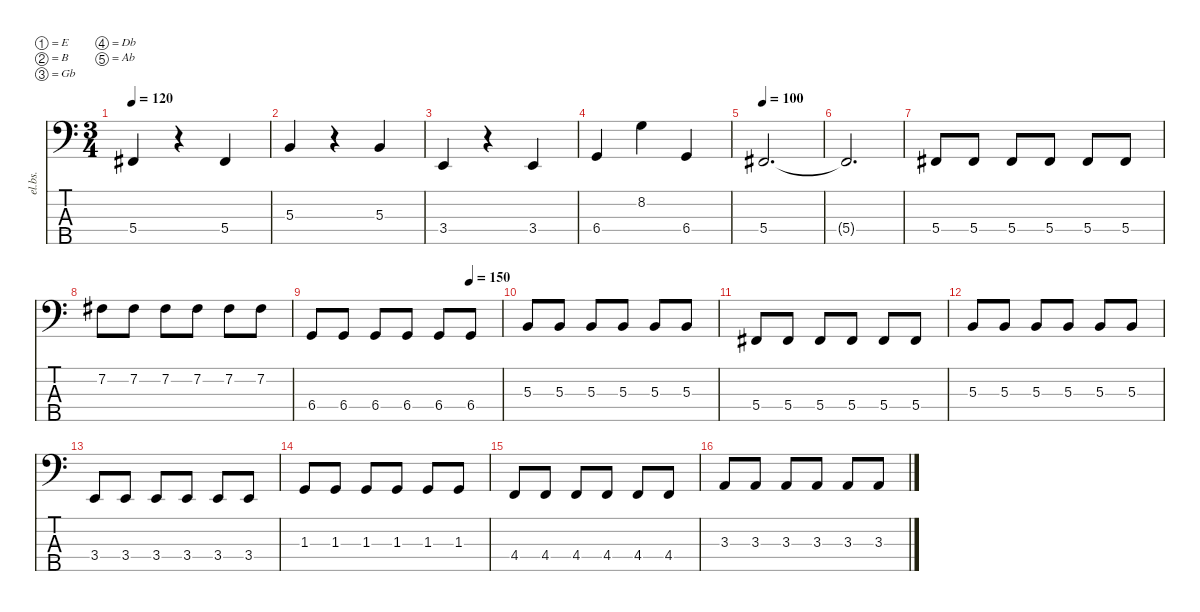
\defaultSystemsLayout 4
\hideDynamics
\bracketExtendMode nobrackets
\otherSystemsTrackNameOrientation horizontal
\track ("D. Briggs Bass" "el.bs.") {instrument electricbassfinger}
\staff {score tabs}
\tuning (E2 B1 Gb1 Db1 Ab0)
\ts (3 4)
\tempo 120
\clef f4
\ks c
5.4{acc #}.4{dy f beam Up} r.4{beam Up} 5.4{acc #}.4{beam Up} |
5.3.4{beam Up} r.4{beam Up} 5.3.4{beam Up} |
3.4.4{beam Up} r.4{beam Up} 3.4.4{beam Up} |
6.4.4{beam Up} 8.2.4{beam Down} 6.4.4{beam Up} |
\tempo 100
5.4{acc #}.2{d beam Up} |
5.4{t acc #}.2{d beam Up} |
5.4{acc #}.8{beam Up} 5.4{acc #}.8{beam Up} 5.4{acc #}.8{beam Up} 5.4{acc #}.8{beam Up} 5.4{acc #}.8{beam Up} 5.4{acc #}.8{beam Up} |
7.2{acc #}.8{beam Down} 7.2{acc #}.8{beam Down} 7.2{acc #}.8{beam Down} 7.2{acc #}.8{beam Down} 7.2{acc #}.8{beam Down} 7.2{acc #}.8{beam Down} |
\tempo (150 0.833333)
6.4.8{beam Up} 6.4.8{beam Up} 6.4.8{beam Up} 6.4.8{beam Up} 6.4.8{beam Up} 6.4.8{beam Up} |
5.3.8{beam Up} 5.3.8{beam Up} 5.3.8{beam Up} 5.3.8{beam Up} 5.3.8{beam Up} 5.3.8{beam Up} |
5.4{acc #}.8{beam Up} 5.4{acc #}.8{beam Up} 5.4{acc #}.8{beam Up} 5.4{acc #}.8{beam Up} 5.4{acc #}.8{beam Up} 5.4{acc #}.8{beam Up} |
5.3.8{beam Up} 5.3.8{beam Up} 5.3.8{beam Up} 5.3.8{beam Up} 5.3.8{beam Up} 5.3.8{beam Up} |
3.4.8{beam Up} 3.4.8{beam Up} 3.4.8{beam Up} 3.4.8{beam Up} 3.4.8{beam Up} 3.4.8{beam Up} |
1.3.8{beam Up} 1.3.8{beam Up} 1.3.8{beam Up} 1.3.8{beam Up} 1.3.8{beam Up} 1.3.8{beam Up} |
4.4.8{beam Up} 4.4.8{beam Up} 4.4.8{beam Up} 4.4.8{beam Up} 4.4.8{beam Up} 4.4.8{beam Up} |
3.3.8{beam Up} 3.3.8{beam Up} 3.3.8{beam Up} 3.3.8{beam Up} 3.3.8{beam Up} 3.3.8{beam Up}
